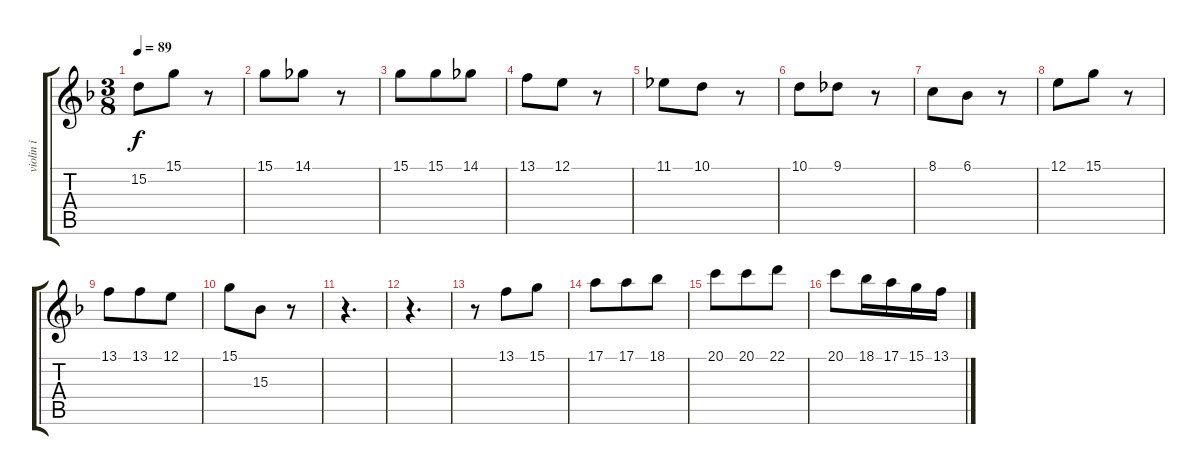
\track ("violin i" "violin i") {instrument stringensemble1}
\staff {score tabs}
\tuning (E4 B3 G3 D3 A2 E2) {hide}
\ts (3 8)
\tempo 89
\clef g2
\ks dminor
15.2.8{dy f} 15.1.8 r.8 |
15.1.8 14.1.8 r.8 |
15.1.8 15.1.8 14.1.8 |
13.1.8 12.1.8 r.8 |
11.1.8 10.1.8 r.8 |
10.1.8 9.1.8 r.8 |
8.1.8 6.1.8 r.8 |
12.1.8 15.1.8 r.8 |
13.1.8 13.1.8 12.1.8 |
15.1.8 15.3.8 r.8 |
r.4{d} |
r.4{d} |
r.8 13.1.8 15.1.8 |
17.1.8 17.1.8 18.1.8 |
20.1.8 20.1.8 22.1.8 |
20.1.8 18.1.16 17.1.16 15.1.16 13.1.16
